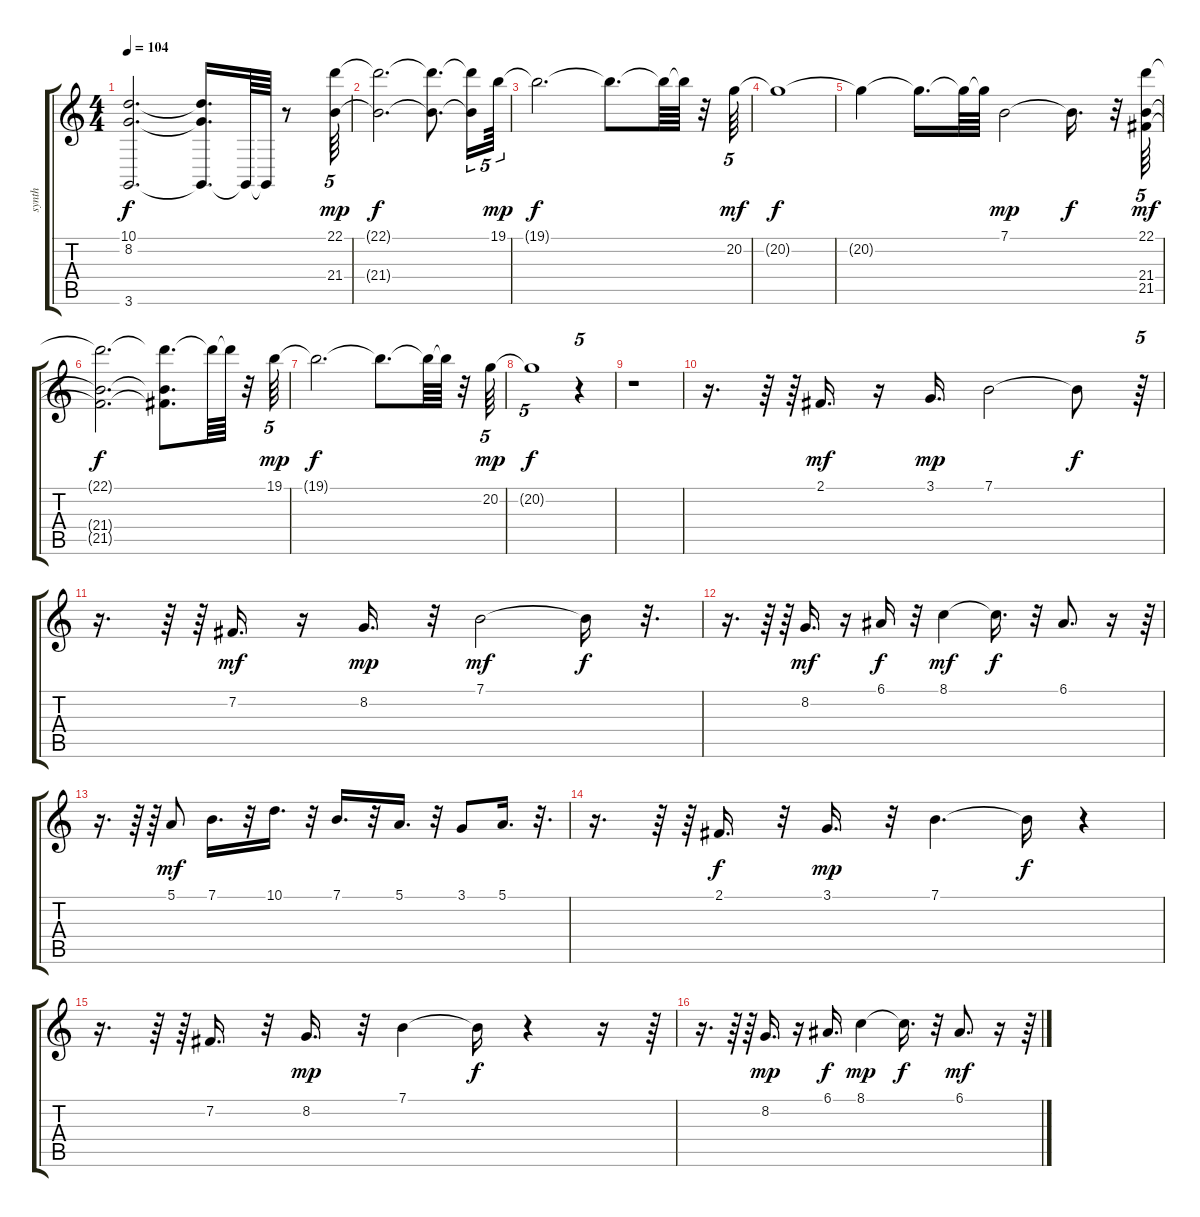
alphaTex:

\track ("synth" "synth") {instrument synthbrass1}
\staff {score tabs}
\tuning (E4 B3 G3 D3 A2 E2) {hide}
\ts (4 4)
\tempo 104
\clef g2
\ks c
(10.1{t} 8.2{t} 3.6{t}).2{d dy f} (10.1{t} 8.2{t} 3.6{t}).16{d} 3.6{t}.64 3.6{t}.64 r.8 (22.1 21.4).64{tu (5 4) dy mp} |
(22.1{t} 21.4{t}).2{d dy f} (22.1{t} 21.4{t}).8{d} (22.1{t} 21.4{t}).16{tu (5 4)} 19.1.64{tu (5 4) dy mp} |
19.1{t}.2{d dy f} 19.1{t}.8{d} 19.1{t}.64 19.1{t}.64 r.32 20.2.64{tu (5 4) dy mf} |
20.2{t}.1{dy f} |
20.2{t}.4 20.2{t}.16{d} 20.2{t}.64 20.2{t}.64 7.1.2{dy mp} 7.1{t}.16{d dy f} r.32 (22.1 21.4 21.5).64{tu (5 4) dy mf} |
(22.1{t} 21.4{t} 21.5{t}).2{d dy f} (22.1{t} 21.4{t} 21.5{t}).8{d} 22.1{t}.64 22.1{t}.64 r.32 19.1.64{tu (5 4) dy mp} |
19.1{t}.2{d dy f} 19.1{t}.8{d} 19.1{t}.64 19.1{t}.64 r.32 20.2.64{tu (5 4) dy mp} |
20.2{t}.1{tu (5 4) dy f} r.4{tu (5 4)} |
r.1 |
r.16{d} r.64 r.64 2.1.16{d dy mf} r.16 3.1.16{d dy mp} 7.1.2 7.1{t}.8{dy f} r.64{tu (5 4)} |
r.16{d} r.64 r.64 7.2.16{d dy mf} r.16 8.2.16{d dy mp} r.32 7.1.2{dy mf} 7.1{t}.16{dy f} r.32{d} |
r.16{d} r.64 r.64 8.2.16{d dy mf} r.16 6.1.16{dy f} r.32 8.1.4{dy mf} 8.1{t}.16{d dy f} r.32 6.1.8{d} r.16 r.64{tu (5 4)} |
r.16{d} r.64 r.64 5.1.8{dy mf} 7.1.16{d} r.32 10.1.16{d} r.32 7.1.16{d} r.32 5.1.16{d} r.32 3.1.8 5.1.16{d} r.32{d} |
r.16{d} r.64 r.64 2.1.16{d dy f} r.32 3.1.16{d dy mp} r.32 7.1.4{d} 7.1{t}.16{dy f} r.4{tu (5 4)} |
r.16{d} r.64 r.64 7.2.16{d} r.32 8.2.16{d dy mp} r.32 7.1.4 7.1{t}.16{dy f} r.4 r.16 r.64{tu (5 4)} |
r.16{d} r.64 r.64 8.2.16{d dy mp} r.16 6.1.16{d dy f} 8.1.4{dy mp} 8.1{t}.16{d dy f} r.32 6.1.8{d dy mf} r.16 r.64{tu (5 4)}
